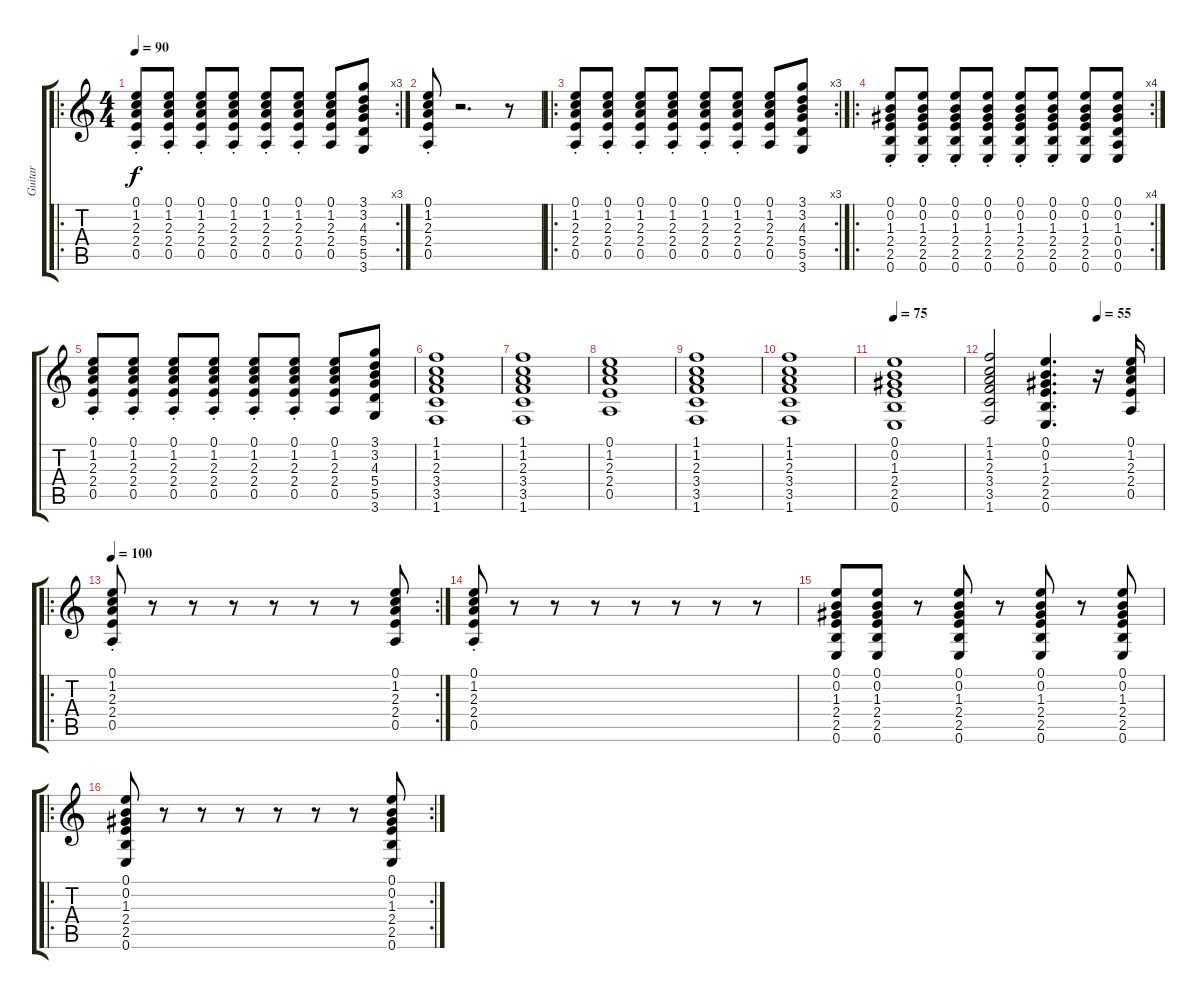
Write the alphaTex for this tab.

\track ("Guitar" "Guitar") {instrument acousticguitarsteel}
\staff {score tabs}
\tuning (E4 B3 G3 D3 A2 E2) {hide}
\ro
\rc 3
\ts (4 4)
\tempo 90
\clef g2
\ks c
(0.1{st} 1.2{st} 2.3{st} 2.4{st} 0.5{st}).8{dy f} (0.1{st} 1.2{st} 2.3{st} 2.4{st} 0.5{st}).8 (0.1{st} 1.2{st} 2.3{st} 2.4{st} 0.5{st}).8 (0.1{st} 1.2{st} 2.3{st} 2.4{st} 0.5{st}).8 (0.1{st} 1.2{st} 2.3{st} 2.4{st} 0.5{st}).8 (0.1{st} 1.2{st} 2.3{st} 2.4{st} 0.5{st}).8 (0.1 1.2 2.3 2.4 0.5).8 (3.1 3.2 4.3 5.4 5.5 3.6).8 |
(0.1{st} 1.2{st} 2.3{st} 2.4{st} 0.5{st}).8 r.2{d} r.8 |
\ro
\rc 3
(0.1{st} 1.2{st} 2.3{st} 2.4{st} 0.5{st}).8 (0.1{st} 1.2{st} 2.3{st} 2.4{st} 0.5{st}).8 (0.1{st} 1.2{st} 2.3{st} 2.4{st} 0.5{st}).8 (0.1{st} 1.2{st} 2.3{st} 2.4{st} 0.5{st}).8 (0.1{st} 1.2{st} 2.3{st} 2.4{st} 0.5{st}).8 (0.1{st} 1.2{st} 2.3{st} 2.4{st} 0.5{st}).8 (0.1 1.2 2.3 2.4 0.5).8 (3.1 3.2 4.3 5.4 5.5 3.6).8 |
\ro
\rc 4
(0.1{st} 0.2{st} 1.3{st} 2.4{st} 2.5{st} 0.6{st}).8 (0.1{st} 0.2{st} 1.3{st} 2.4{st} 2.5{st} 0.6{st}).8 (0.1{st} 0.2{st} 1.3{st} 2.4{st} 2.5{st} 0.6{st}).8 (0.1{st} 0.2{st} 1.3{st} 2.4{st} 2.5{st} 0.6{st}).8 (0.1{st} 0.2{st} 1.3{st} 2.4{st} 2.5{st} 0.6{st}).8 (0.1{st} 0.2{st} 1.3{st} 2.4{st} 2.5{st} 0.6{st}).8 (0.1 0.2 1.3 2.4 2.5 0.6).8 (0.1 0.2 1.3 0.4 0.5 0.6).8 |
(0.1{st} 1.2{st} 2.3{st} 2.4{st} 0.5{st}).8 (0.1{st} 1.2{st} 2.3{st} 2.4{st} 0.5{st}).8 (0.1{st} 1.2{st} 2.3{st} 2.4{st} 0.5{st}).8 (0.1{st} 1.2{st} 2.3{st} 2.4{st} 0.5{st}).8 (0.1{st} 1.2{st} 2.3{st} 2.4{st} 0.5{st}).8 (0.1{st} 1.2{st} 2.3{st} 2.4{st} 0.5{st}).8 (0.1 1.2 2.3 2.4 0.5).8 (3.1 3.2 4.3 5.4 5.5 3.6).8 |
(1.1 1.2 2.3 3.4 3.5 1.6).1 |
(1.1 1.2 2.3 3.4 3.5 1.6).1 |
(0.1 1.2 2.3 2.4 0.5).1 |
(1.1 1.2 2.3 3.4 3.5 1.6).1 |
(1.1 1.2 2.3 3.4 3.5 1.6).1 |
\tempo 75
(0.1 0.2 1.3 2.4 2.5 0.6).1 |
\tempo (55 0.625)
(1.1 1.2 2.3 3.4 3.5 1.6).2 (0.1 0.2 1.3 2.4 2.5 0.6).4{d} r.16 (0.1 1.2 2.3 2.4 0.5).16 |
\ro
\rc 2
\tempo 100
(0.1{st} 1.2{st} 2.3{st} 2.4{st} 0.5{st}).8 r.8 r.8 r.8 r.8 r.8 r.8 (0.1 1.2 2.3 2.4 0.5).8 |
(0.1{st} 1.2{st} 2.3{st} 2.4{st} 0.5{st}).8 r.8 r.8 r.8 r.8 r.8 r.8 r.8 |
(0.1 0.2 1.3 2.4 2.5 0.6).8 (0.1 0.2 1.3 2.4 2.5 0.6).8 r.8 (0.1 0.2 1.3 2.4 2.5 0.6).8 r.8 (0.1 0.2 1.3 2.4 2.5 0.6).8 r.8 (0.1 0.2 1.3 2.4 2.5 0.6).8 |
\ro
\rc 2
(0.1 0.2 1.3 2.4 2.5 0.6).8 r.8 r.8 r.8 r.8 r.8 r.8 (0.1 0.2 1.3 2.4 2.5 0.6).8
